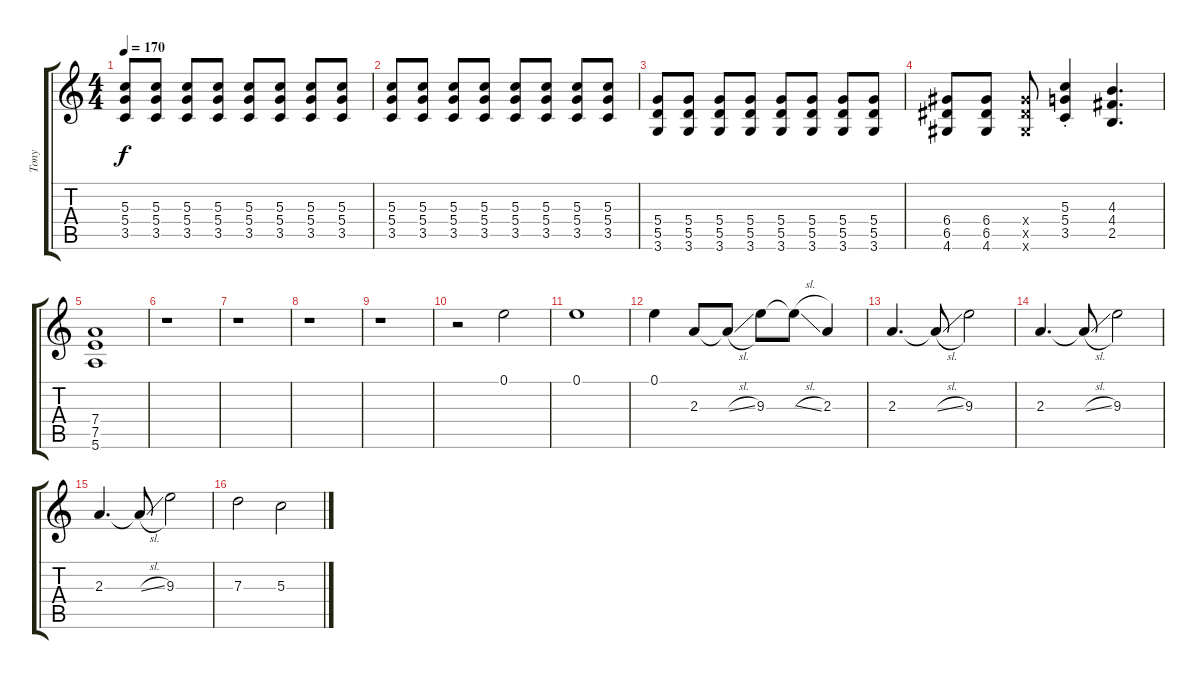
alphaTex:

\track ("Tony" "Tony") {instrument overdrivenguitar}
\staff {score tabs}
\tuning (E4 B3 G3 D3 A2 E2) {hide}
\ts (4 4)
\tempo 170
\clef g2
\ks c
(5.3 5.4 3.5).8{dy f} (5.3 5.4 3.5).8 (5.3 5.4 3.5).8 (5.3 5.4 3.5).8 (5.3 5.4 3.5).8 (5.3 5.4 3.5).8 (5.3 5.4 3.5).8 (5.3 5.4 3.5).8 |
(5.3 5.4 3.5).8 (5.3 5.4 3.5).8 (5.3 5.4 3.5).8 (5.3 5.4 3.5).8 (5.3 5.4 3.5).8 (5.3 5.4 3.5).8 (5.3 5.4 3.5).8 (5.3 5.4 3.5).8 |
(5.4 5.5 3.6).8 (5.4 5.5 3.6).8 (5.4 5.5 3.6).8 (5.4 5.5 3.6).8 (5.4 5.5 3.6).8 (5.4 5.5 3.6).8 (5.4 5.5 3.6).8 (5.4 5.5 3.6).8 |
(6.4 6.5 4.6).8 (6.4 6.5 4.6).8 (6.4{x} 6.5{x} 4.6{x}).8 (5.3{st} 5.4{st} 3.5{st}).4 (4.3 4.4 2.5).4{d} |
(7.4 7.5 5.6).1 |
r.1 |
r.1 |
r.1 |
r.1 |
r.2 0.1.2 |
0.1.1 |
0.1.4 2.3.8 2.3{sl t}.8 9.3.8 9.3{sl t}.8 2.3.4 |
2.3.4{d} 2.3{sl t}.8 9.3.2 |
2.3.4{d} 2.3{sl t}.8 9.3.2 |
2.3.4{d} 2.3{sl t}.8 9.3.2 |
7.3.2 5.3.2
